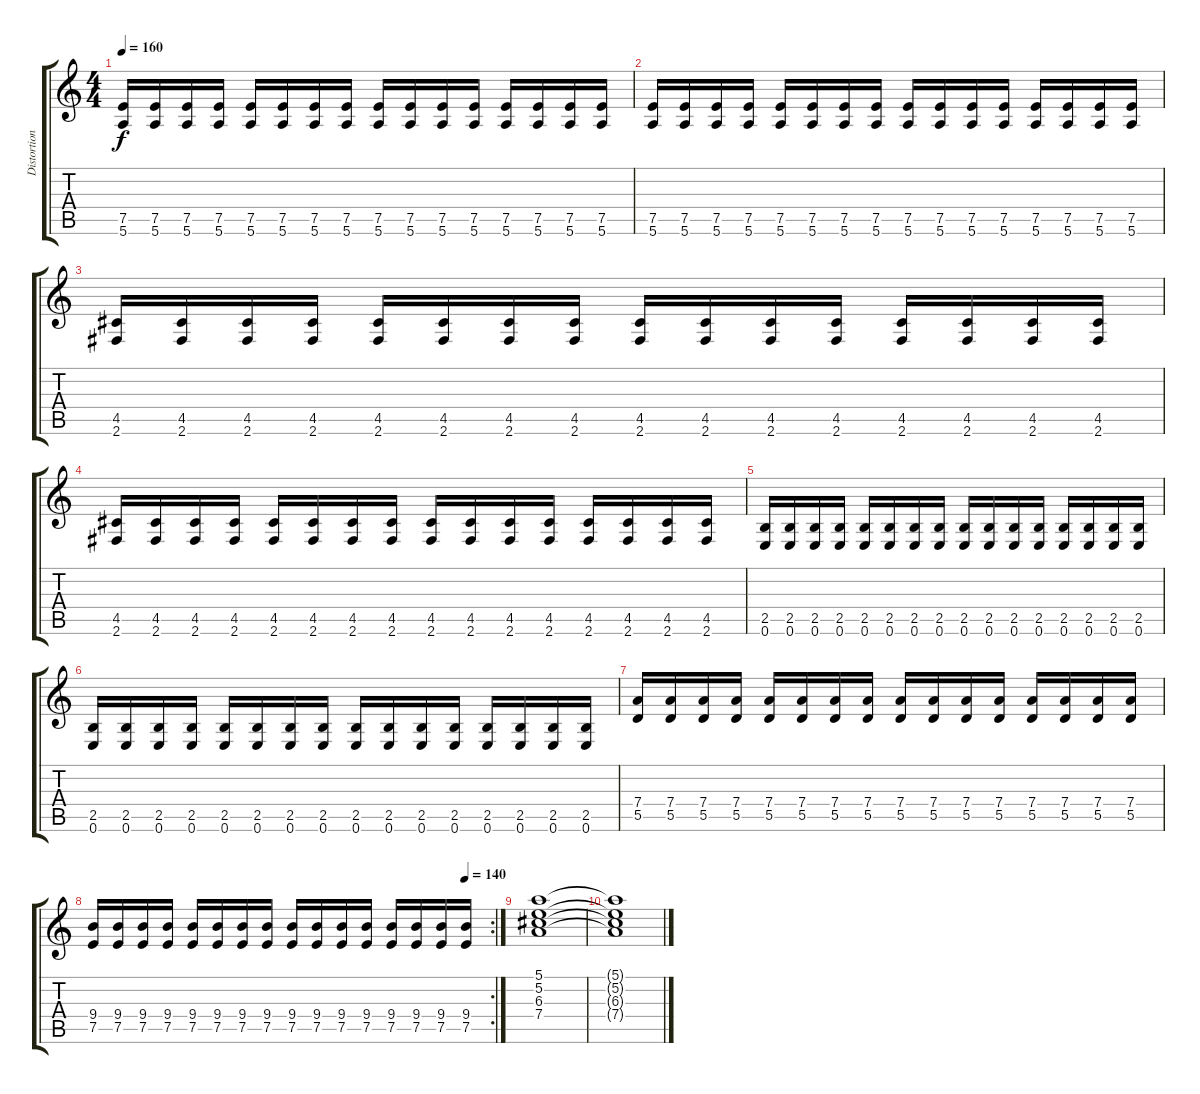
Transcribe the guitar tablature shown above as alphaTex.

\track ("Distortion Guitar" "Distortion") {instrument distortionguitar}
\staff {score tabs}
\tuning (E4 B3 G3 D3 A2 E2) {hide}
\ts (4 4)
\tempo 160
\clef g2
\ks c
(7.5 5.6).16{dy f} (7.5 5.6).16 (7.5 5.6).16 (7.5 5.6).16 (7.5 5.6).16 (7.5 5.6).16 (7.5 5.6).16 (7.5 5.6).16 (7.5 5.6).16 (7.5 5.6).16 (7.5 5.6).16 (7.5 5.6).16 (7.5 5.6).16 (7.5 5.6).16 (7.5 5.6).16 (7.5 5.6).16 |
(7.5 5.6).16 (7.5 5.6).16 (7.5 5.6).16 (7.5 5.6).16 (7.5 5.6).16 (7.5 5.6).16 (7.5 5.6).16 (7.5 5.6).16 (7.5 5.6).16 (7.5 5.6).16 (7.5 5.6).16 (7.5 5.6).16 (7.5 5.6).16 (7.5 5.6).16 (7.5 5.6).16 (7.5 5.6).16 |
(4.5 2.6).16 (4.5 2.6).16 (4.5 2.6).16 (4.5 2.6).16 (4.5 2.6).16 (4.5 2.6).16 (4.5 2.6).16 (4.5 2.6).16 (4.5 2.6).16 (4.5 2.6).16 (4.5 2.6).16 (4.5 2.6).16 (4.5 2.6).16 (4.5 2.6).16 (4.5 2.6).16 (4.5 2.6).16 |
(4.5 2.6).16 (4.5 2.6).16 (4.5 2.6).16 (4.5 2.6).16 (4.5 2.6).16 (4.5 2.6).16 (4.5 2.6).16 (4.5 2.6).16 (4.5 2.6).16 (4.5 2.6).16 (4.5 2.6).16 (4.5 2.6).16 (4.5 2.6).16 (4.5 2.6).16 (4.5 2.6).16 (4.5 2.6).16 |
(2.5 0.6).16 (2.5 0.6).16 (2.5 0.6).16 (2.5 0.6).16 (2.5 0.6).16 (2.5 0.6).16 (2.5 0.6).16 (2.5 0.6).16 (2.5 0.6).16 (2.5 0.6).16 (2.5 0.6).16 (2.5 0.6).16 (2.5 0.6).16 (2.5 0.6).16 (2.5 0.6).16 (2.5 0.6).16 |
(2.5 0.6).16 (2.5 0.6).16 (2.5 0.6).16 (2.5 0.6).16 (2.5 0.6).16 (2.5 0.6).16 (2.5 0.6).16 (2.5 0.6).16 (2.5 0.6).16 (2.5 0.6).16 (2.5 0.6).16 (2.5 0.6).16 (2.5 0.6).16 (2.5 0.6).16 (2.5 0.6).16 (2.5 0.6).16 |
(7.4 5.5).16 (7.4 5.5).16 (7.4 5.5).16 (7.4 5.5).16 (7.4 5.5).16 (7.4 5.5).16 (7.4 5.5).16 (7.4 5.5).16 (7.4 5.5).16 (7.4 5.5).16 (7.4 5.5).16 (7.4 5.5).16 (7.4 5.5).16 (7.4 5.5).16 (7.4 5.5).16 (7.4 5.5).16 |
\rc 2
\tempo (140 0.9375)
(9.4 7.5).16 (9.4 7.5).16 (9.4 7.5).16 (9.4 7.5).16 (9.4 7.5).16 (9.4 7.5).16 (9.4 7.5).16 (9.4 7.5).16 (9.4 7.5).16 (9.4 7.5).16 (9.4 7.5).16 (9.4 7.5).16 (9.4 7.5).16 (9.4 7.5).16 (9.4 7.5).16 (9.4 7.5).16 |
(5.1 5.2 6.3 7.4).1 |
(5.1{t} 5.2{t} 6.3{t} 7.4{t}).1
